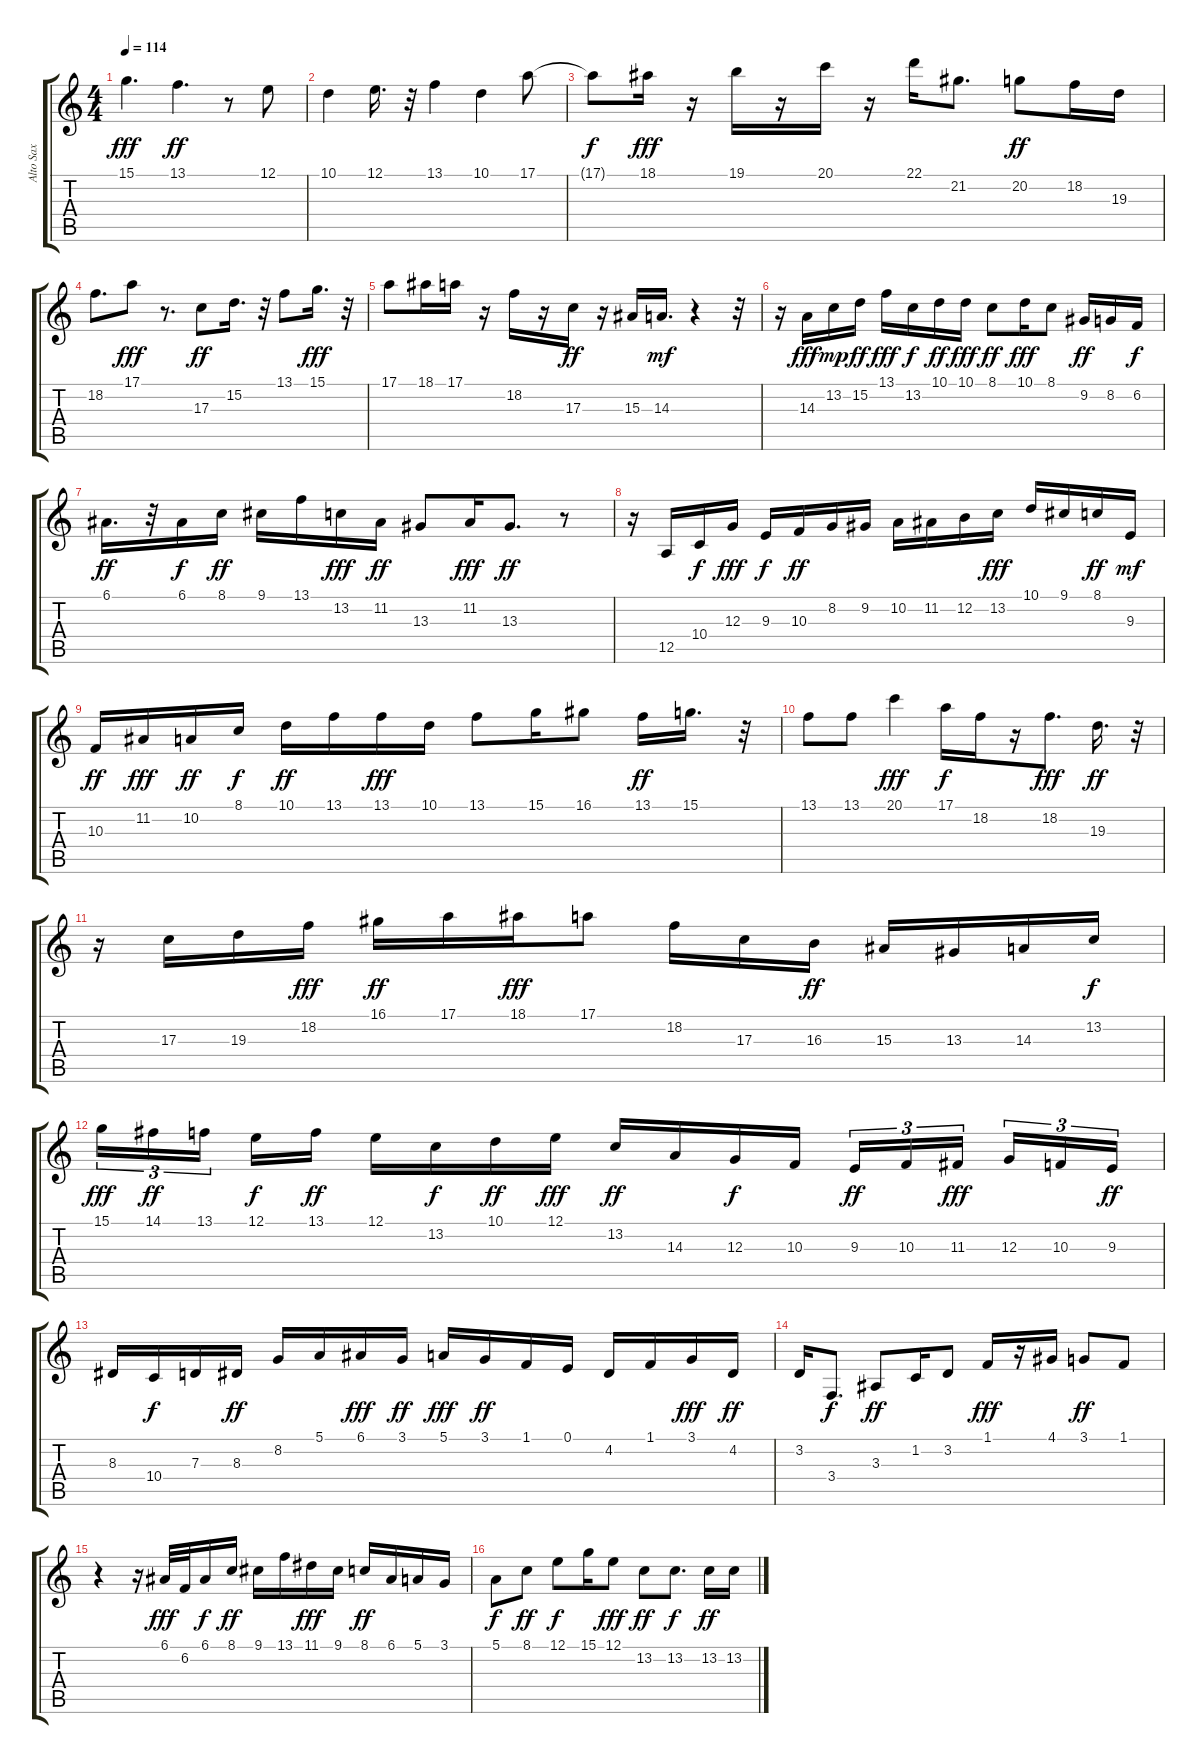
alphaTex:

\track ("Alto Sax" "Alto Sax") {instrument altosax}
\staff {score tabs}
\tuning (E4 B3 G3 D3 A2 E2) {hide}
\ts (4 4)
\tempo 114
\clef g2
\ks c
15.1.4{d dy fff} 13.1.4{d dy ff} r.8 12.1.8 |
10.1.4 12.1.16{d} r.32 13.1.4 10.1.4 17.1.8 |
17.1{t}.8{dy f} 18.1.16{dy fff} r.16 19.1.16 r.16 20.1.16 r.16 22.1.16 21.2.8{d} 20.2.8{dy ff} 18.2.16 19.3.16 |
18.2.8{d} 17.1.8{dy fff} r.8{d} 17.3.8{dy ff} 15.2.16{d} r.32 13.1.8 15.1.16{d dy fff} r.32 |
17.1.8 18.1.16 17.1.16 r.16 18.2.16 r.16 17.3.16{dy ff} r.16 15.3.16 14.3.16{d dy mf} r.4 r.32 |
r.16 14.3.16{dy fff} 13.2.16{dy mp} 15.2.16{dy ff} 13.1.16{dy fff} 13.2.16{dy f} 10.1.16{dy ff} 10.1.16{dy fff} 8.1.8{dy ff} 10.1.16{dy fff} 8.1.8 9.2.16{dy ff} 8.2.16 6.2.16{dy f} |
6.1.16{d dy ff} r.32 6.1.16{dy f} 8.1.16{dy ff} 9.1.16 13.1.16 13.2.16{dy fff} 11.2.16{dy ff} 13.3.8 11.2.16{dy fff} 13.3.8{d dy ff} r.8 |
r.16 12.5.16 10.4.16{dy f} 12.3.16{dy fff} 9.3.16{dy f} 10.3.16{dy ff} 8.2.16 9.2.16 10.2.16 11.2.16 12.2.16 13.2.16{dy fff} 10.1.16 9.1.16 8.1.16{dy ff} 9.3.16{dy mf} |
10.3.16{dy ff} 11.2.16{dy fff} 10.2.16{dy ff} 8.1.16{dy f} 10.1.16{dy ff} 13.1.16 13.1.16{dy fff} 10.1.16 13.1.8 15.1.16 16.1.8 13.1.16{dy ff} 15.1.16{d} r.32 |
13.1.8 13.1.8 20.1.4{dy fff} 17.1.16{dy f} 18.2.16 r.16 18.2.8{d dy fff} 19.3.16{d dy ff} r.32 |
r.16 17.3.16 19.3.16 18.2.16{dy fff} 16.1.16{dy ff} 17.1.16 18.1.16{dy fff} 17.1.8 18.2.16 17.3.16 16.3.16{dy ff} 15.3.16 13.3.16 14.3.16 13.2.16{dy f} |
15.1.16{tu (3 2) dy fff} 14.1.16{tu (3 2) dy ff} 13.1.16{tu (3 2) beam splitsecondary} 12.1.16{dy f} 13.1.16{dy ff} 12.1.16 13.2.16{dy f} 10.1.16{dy ff} 12.1.16{dy fff} 13.2.16{dy ff} 14.3.16 12.3.16{dy f} 10.3.16 9.3.16{tu (3 2) dy ff} 10.3.16{tu (3 2)} 11.3.16{tu (3 2) dy fff beam splitsecondary} 12.3.16{tu (3 2)} 10.3.16{tu (3 2)} 9.3.16{tu (3 2) dy ff} |
8.3.16 10.4.16{dy f} 7.3.16 8.3.16{dy ff} 8.2.16 5.1.16 6.1.16{dy fff} 3.1.16{dy ff} 5.1.16{dy fff} 3.1.16{dy ff} 1.1.16 0.1.16 4.2.16 1.1.16 3.1.16{dy fff} 4.2.16{dy ff} |
3.2.16 3.4.8{d dy f} 3.3.8{dy ff} 1.2.16 3.2.8 1.1.16{dy fff} r.16 4.1.16 3.1.8{dy ff} 1.1.8 |
r.4 r.16 6.1.32{dy fff} 6.2.32 6.1.16{dy f} 8.1.16{dy ff} 9.1.16 13.1.16 11.1.16{dy fff} 9.1.16 8.1.16{dy ff} 6.1.16 5.1.16 3.1.16 |
5.1.8{dy f} 8.1.8{dy ff} 12.1.8{dy f} 15.1.16 12.1.8{dy fff} 13.2.8{dy ff} 13.2.8{d dy f} 13.2.16{dy ff} 13.2.16
